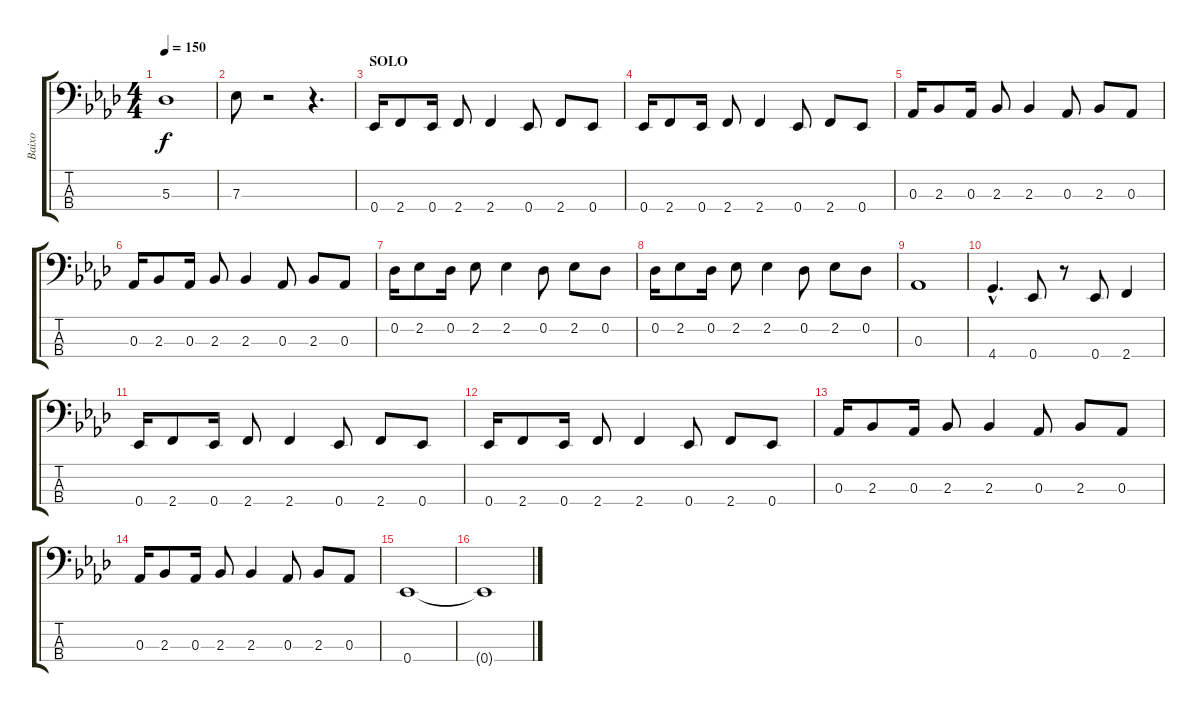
\track ("Baixo" "Baixo") {instrument electricbassfinger}
\staff {score tabs}
\tuning (Gb2 Db2 Ab1 Eb1) {hide}
\ts (4 4)
\tempo 150
\clef f4
\ks fminor
5.3.1{dy f} |
7.3.8 r.2 r.4{d} |
\section ("" "SOLO")
0.4.16 2.4.8 0.4.16 2.4.8 2.4.4 0.4.8 2.4.8 0.4.8 |
0.4.16 2.4.8 0.4.16 2.4.8 2.4.4 0.4.8 2.4.8 0.4.8 |
0.3.16 2.3.8 0.3.16 2.3.8 2.3.4 0.3.8 2.3.8 0.3.8 |
0.3.16 2.3.8 0.3.16 2.3.8 2.3.4 0.3.8 2.3.8 0.3.8 |
0.2.16 2.2.8 0.2.16 2.2.8 2.2.4 0.2.8 2.2.8 0.2.8 |
0.2.16 2.2.8 0.2.16 2.2.8 2.2.4 0.2.8 2.2.8 0.2.8 |
0.3.1 |
4.4{hac}.4{d} 0.4.8 r.8 0.4.8 2.4.4 |
0.4.16 2.4.8 0.4.16 2.4.8 2.4.4 0.4.8 2.4.8 0.4.8 |
0.4.16 2.4.8 0.4.16 2.4.8 2.4.4 0.4.8 2.4.8 0.4.8 |
0.3.16 2.3.8 0.3.16 2.3.8 2.3.4 0.3.8 2.3.8 0.3.8 |
0.3.16 2.3.8 0.3.16 2.3.8 2.3.4 0.3.8 2.3.8 0.3.8 |
0.4.1 |
0.4{t}.1
